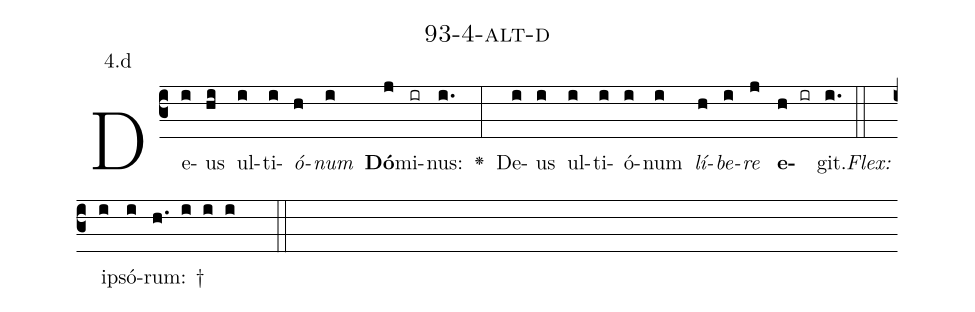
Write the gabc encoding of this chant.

name: 93-4-alt-d;
annotation: 4.d;
%%
(c3)De(i)us(hi) ul(i)ti(i)<i>ó</i>(h)<i>num</i>(i) <b>Dó</b>(j)mi(ir)nus:(i.) <v>\greheightstar</v>(:) De(i)us(i) ul(i)ti(i)ó(i)num(i) <i>lí</i>(h)<i>be</i>(i)<i>re</i>(j) <b>e</b>(h ir)git.(i.) (::)
<i>Flex:</i>()  ip(i)só(i)rum: †(h. i i i  ::)

%E(i) u(h) o(i) u(j) a(h) e.(i.) (::)
